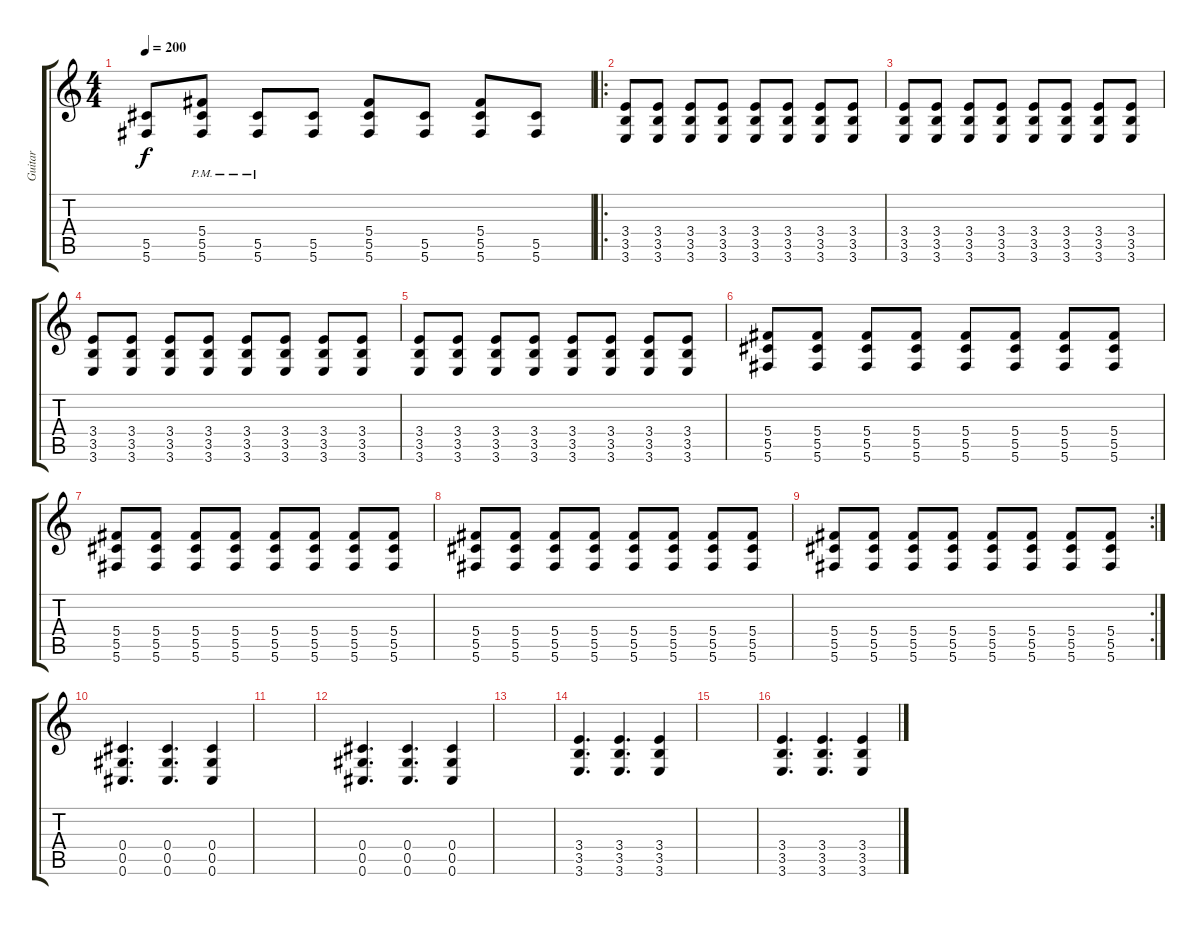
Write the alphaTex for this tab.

\track ("Guitar" "Guitar") {instrument distortionguitar}
\staff {score tabs}
\tuning (Eb4 Bb3 Gb3 Db3 Ab2 Db2) {hide}
\ts (4 4)
\tempo 200
\clef g2
\ks c
(5.5 5.6).8{dy f} (5.4 5.5{pm} 5.6).8 (5.5{pm} 5.6).8 (5.5 5.6).8 (5.4 5.5 5.6).8 (5.5 5.6).8 (5.4 5.5 5.6).8 (5.5 5.6).8 |
\ro
(3.4 3.5 3.6).8 (3.4 3.5 3.6).8 (3.4 3.5 3.6).8 (3.4 3.5 3.6).8 (3.4 3.5 3.6).8 (3.4 3.5 3.6).8 (3.4 3.5 3.6).8 (3.4 3.5 3.6).8 |
(3.4 3.5 3.6).8 (3.4 3.5 3.6).8 (3.4 3.5 3.6).8 (3.4 3.5 3.6).8 (3.4 3.5 3.6).8 (3.4 3.5 3.6).8 (3.4 3.5 3.6).8 (3.4 3.5 3.6).8 |
(3.4 3.5 3.6).8 (3.4 3.5 3.6).8 (3.4 3.5 3.6).8 (3.4 3.5 3.6).8 (3.4 3.5 3.6).8 (3.4 3.5 3.6).8 (3.4 3.5 3.6).8 (3.4 3.5 3.6).8 |
(3.4 3.5 3.6).8 (3.4 3.5 3.6).8 (3.4 3.5 3.6).8 (3.4 3.5 3.6).8 (3.4 3.5 3.6).8 (3.4 3.5 3.6).8 (3.4 3.5 3.6).8 (3.4 3.5 3.6).8 |
(5.4 5.5 5.6).8 (5.4 5.5 5.6).8 (5.4 5.5 5.6).8 (5.4 5.5 5.6).8 (5.4 5.5 5.6).8 (5.4 5.5 5.6).8 (5.4 5.5 5.6).8 (5.4 5.5 5.6).8 |
(5.4 5.5 5.6).8 (5.4 5.5 5.6).8 (5.4 5.5 5.6).8 (5.4 5.5 5.6).8 (5.4 5.5 5.6).8 (5.4 5.5 5.6).8 (5.4 5.5 5.6).8 (5.4 5.5 5.6).8 |
(5.4 5.5 5.6).8 (5.4 5.5 5.6).8 (5.4 5.5 5.6).8 (5.4 5.5 5.6).8 (5.4 5.5 5.6).8 (5.4 5.5 5.6).8 (5.4 5.5 5.6).8 (5.4 5.5 5.6).8 |
\rc 2
(5.4 5.5 5.6).8 (5.4 5.5 5.6).8 (5.4 5.5 5.6).8 (5.4 5.5 5.6).8 (5.4 5.5 5.6).8 (5.4 5.5 5.6).8 (5.4 5.5 5.6).8 (5.4 5.5 5.6).8 |
(0.4 0.5 0.6).4{d} (0.4 0.5 0.6).4{d} (0.4 0.5 0.6).4 |
|
(0.4 0.5 0.6).4{d} (0.4 0.5 0.6).4{d} (0.4 0.5 0.6).4 |
|
(3.4 3.5 3.6).4{d} (3.4 3.5 3.6).4{d} (3.4 3.5 3.6).4 |
|
(3.4 3.5 3.6).4{d} (3.4 3.5 3.6).4{d} (3.4 3.5 3.6).4
